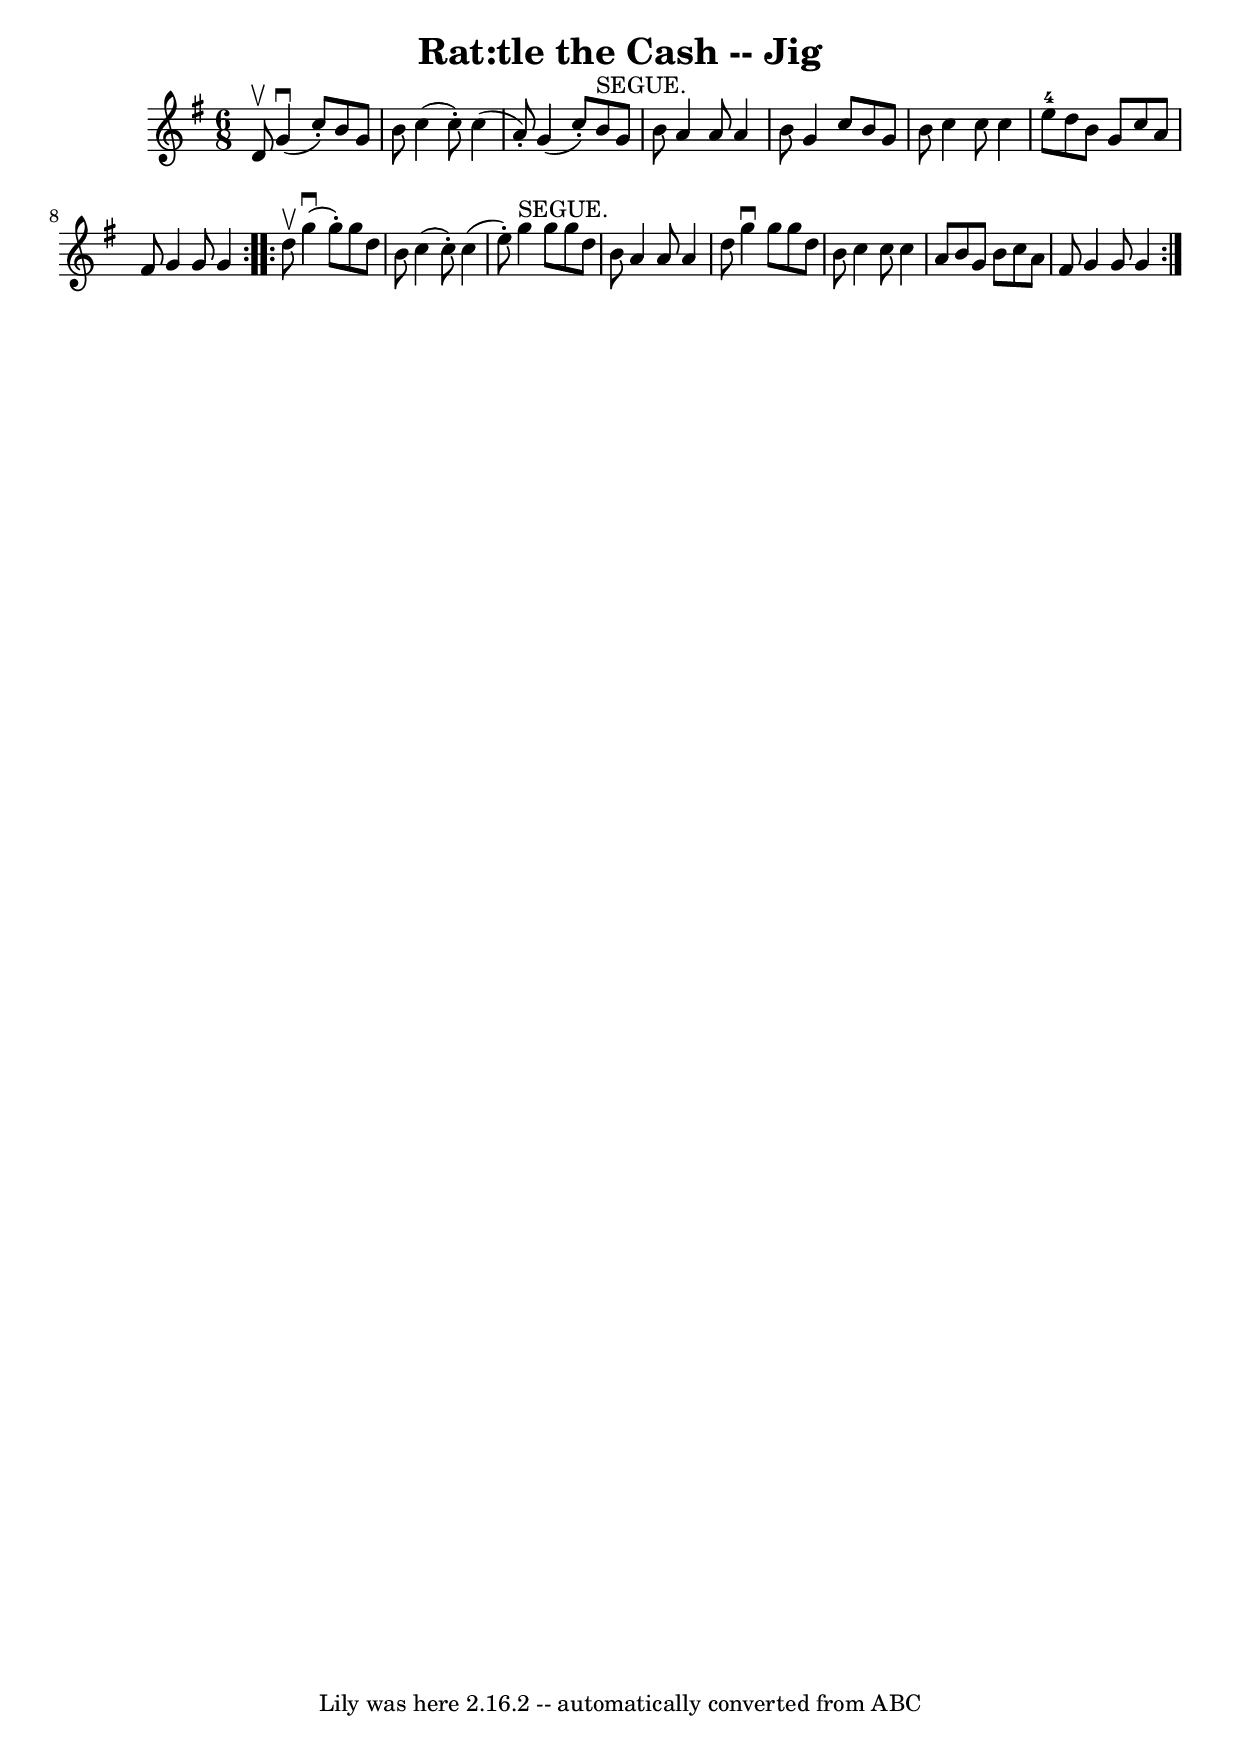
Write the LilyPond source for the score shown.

\version "2.16.2"
\include "Mammoth.ily"
\header {
  %% book = "Ryan's Mammoth Collection"
  crossRefNumber = "1"
  footnotes = ""
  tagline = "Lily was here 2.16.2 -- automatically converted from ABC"
  title = "Rat:tle the Cash -- Jig"

}
voicedefault =  {



  \repeat volta 2 {

    \time 6/8 
    \key g \major
    d'8^\upbow |
    g'4^\downbow(c''8-.)   
    b'8 g'8 b'8  |
    c''4 (c''8-.) c''4 (a'8-.) |
    
    g'4 (c''8-.) b'8^"SEGUE." g'8 b'8  |
    a'4 a'8    
    a'4 b'8  |
    g'4 c''8 b'8 g'8 b'8  |
    c''4    
    c''8 c''4 e''8-4 |
    d''8 b'8 g'8 c''8 a'8 fis'8  |
    g'4 g'8 g'4  
  } 
  \repeat volta 2 {
    d''8^\upbow |
    
    g''4^\downbow(g''8-.) g''8 d''8 b'8  |
    c''4 (c''8-.) c''4 (e''8-.) |
    g''4^"SEGUE." g''8 g''8 d''8    
    b'8  |
    a'4 a'8 a'4 d''8  |
    g''4^\downbow g''8   
    g''8 d''8 b'8  |
    c''4 c''8 c''4 a'8  |
    b'8    
    g'8 b'8 c''8 a'8 fis'8  |
    g'4 g'8 g'4  
  }   

}

\score{
  <<

    \context Staff="default"
    {
      \voicedefault 
      
    }

  >>
  \layout {
    
  }
  \midi {
  }

}
